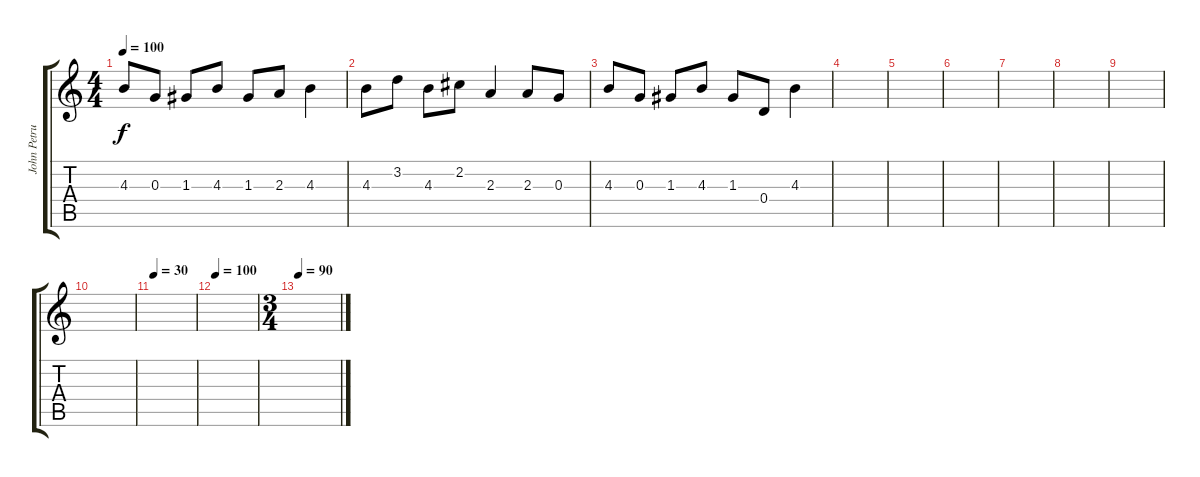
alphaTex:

\track ("John Petrucci Clean" "John Petru") {instrument acousticguitarnylon}
\staff {score tabs}
\tuning (E4 B3 G3 D3 A2 E2) {hide}
\ts (4 4)
\tempo 100
\clef g2
\ks c
4.3.8{dy f} 0.3.8 1.3.8 4.3.8 1.3.8 2.3.8 4.3.4 |
4.3.8 3.2.8 4.3.8 2.2.8 2.3.4 2.3.8 0.3.8 |
4.3.8 0.3.8 1.3.8 4.3.8 1.3.8 0.4.8 4.3.4 |
|
|
|
|
|
|
|
\tempo 30
|
\tempo 100
|
\ts (3 4)
\tempo 90
